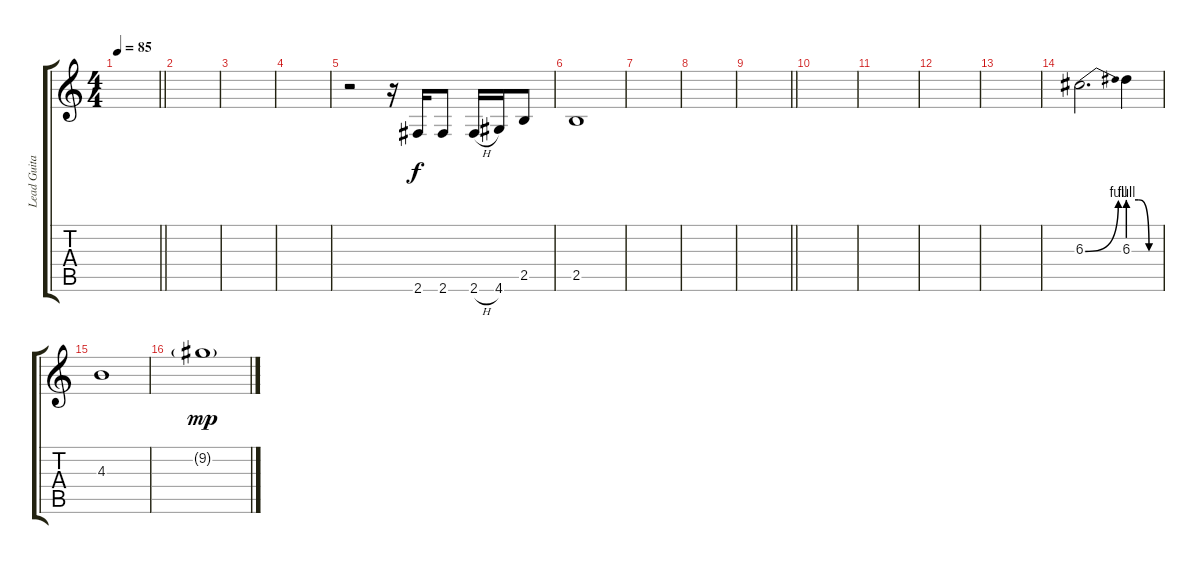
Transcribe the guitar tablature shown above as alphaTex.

\track ("Lead Guitar" "Lead Guita") {instrument overdrivenguitar}
\staff {score tabs}
\tuning (E4 B3 G3 D3 A2 E2) {hide}
\ts (4 4)
\tempo 85
\clef g2
\barLineRight lightlight
\ks c
|
|
|
|
r.2 r.16 2.6.16{volume 12} 2.6.8 2.6{h}.16 4.6.16 2.5.8 |
2.5.1 |
|
|
\barLineRight lightlight
|
|
|
|
|
6.3{be (bend 0 0 60 4)}.2{d volume 14} 6.3{be (custom 0 4 20 4 40 0 60 0)}.4 |
4.3.1 |
9.2{g}.1{dy mp}
